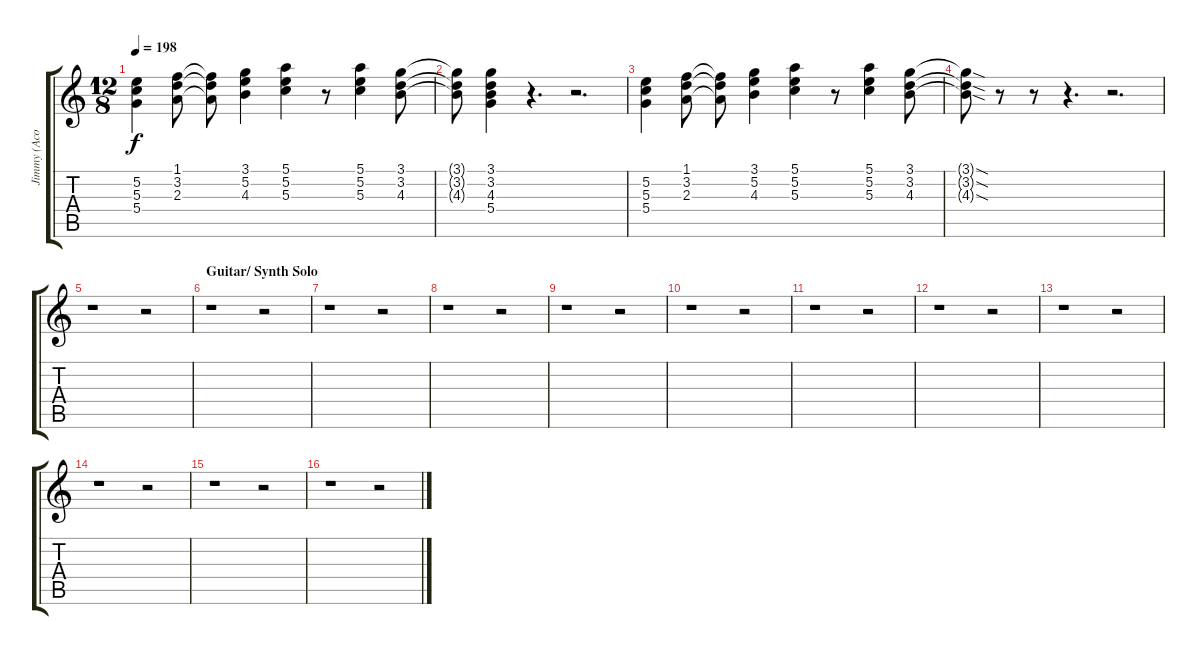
\track ("Jimmy (Acoustic Rhythm)" "Jimmy (Aco") {instrument acousticguitarsteel}
\staff {score tabs}
\tuning (E4 B3 G3 D3 A2 E2) {hide}
\ts (12 8)
\tempo 198
\clef g2
\ks c
(5.2 5.3 5.4).4{dy f} (1.1 3.2 2.3).8 (1.1{t} 3.2{t} 2.3{t}).8 (3.1 5.2 4.3).4 (5.1 5.2 5.3).4 r.8 (5.1 5.2 5.3).4 (3.1 3.2 4.3).8 |
(3.1{t} 3.2{t} 4.3{t}).8 (3.1 3.2 4.3 5.4).4 r.4{d} r.2{d} |
(5.2 5.3 5.4).4 (1.1 3.2 2.3).8 (1.1{t} 3.2{t} 2.3{t}).8 (3.1 5.2 4.3).4 (5.1 5.2 5.3).4 r.8 (5.1 5.2 5.3).4 (3.1 3.2 4.3).8 |
(3.1{sod t} 3.2{sod t} 4.3{sod t}).8 r.8 r.8 r.4{d} r.2{d} |
r.1 r.2 |
\section ("" "Guitar/ Synth Solo")
r.1 r.2 |
r.1 r.2 |
r.1 r.2 |
r.1 r.2 |
r.1 r.2 |
r.1 r.2 |
r.1 r.2 |
r.1 r.2 |
r.1 r.2 |
r.1 r.2 |
r.1 r.2
